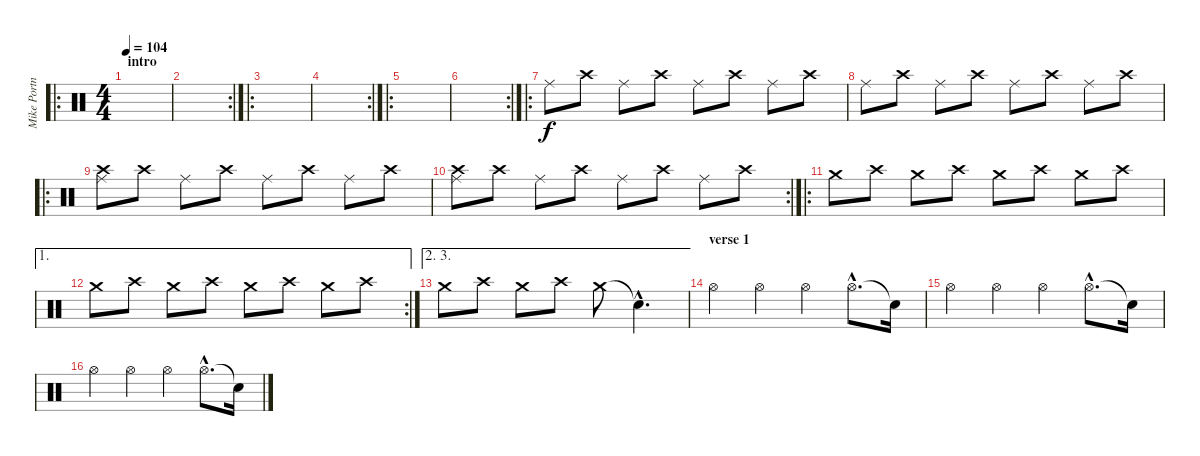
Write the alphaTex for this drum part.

\track ("Mike Portnoy 2" "Mike Portn") {instrument percussion}
\staff {score}
\articulation defaults
\ro
\ts (4 4)
\section ("" "intro")
\tempo 104
\clef neutral
\ks c
|
\rc 2
|
\ro
|
\rc 2
|
\ro
|
\rc 2
|
\ro "Ride (middle)".8 "Crash high (hit)".8 "Ride (middle)".8 "Crash high (hit)".8 "Ride (middle)".8 "Crash high (hit)".8 "Ride (middle)".8 "Crash high (hit)".8
|
"Ride (middle)".8 "Crash high (hit)".8 "Ride (middle)".8 "Crash high (hit)".8 "Ride (middle)".8 "Crash high (hit)".8 "Ride (middle)".8 "Crash high (hit)".8 |
\ro
("Ride (middle)" "Crash high (hit)").8 "Crash high (hit)".8 "Ride (middle)".8 "Crash high (hit)".8 "Ride (middle)".8 "Crash high (hit)".8 "Ride (middle)".8 "Crash high (hit)".8 |
\rc 2
("Ride (middle)" "Crash high (hit)").8 "Crash high (hit)".8 "Ride (middle)".8 "Crash high (hit)".8 "Ride (middle)".8 "Crash high (hit)".8 "Ride (middle)".8 "Crash high (hit)".8 |
\ro "Crash medium (hit)".8 "Crash high (hit)".8 "Crash medium (hit)".8 "Crash high (hit)".8 "Crash medium (hit)".8 "Crash high (hit)".8 "Crash medium (hit)".8 "Crash high (hit)".8
|
\ae 1
\rc 2 "Crash medium (hit)".8 "Crash high (hit)".8 "Crash medium (hit)".8 "Crash high (hit)".8 "Crash medium (hit)".8 "Crash high (hit)".8 "Crash medium (hit)".8 "Crash high (hit)".8
|
\ae (2 3)
"Crash medium (hit)".8 "Crash high (hit)".8 "Crash medium (hit)".8 "Crash high (hit)".8 "Crash medium (hit)".8 "Snare (hit)"{hac t}.4{d} |
\section ("" "verse 1")
"Hi-Hat (open)".4 "Hi-Hat (open)".4 "Hi-Hat (open)".4 "Hi-Hat (open)"{hac}.8{d} "Snare (hit)"{t}.16 |
"Hi-Hat (open)".4 "Hi-Hat (open)".4 "Hi-Hat (open)".4 "Hi-Hat (open)"{hac}.8{d} "Snare (hit)"{t}.16 |
"Hi-Hat (open)".4 "Hi-Hat (open)".4 "Hi-Hat (open)".4 "Hi-Hat (open)"{hac}.8{d} "Snare (hit)"{t}.16
